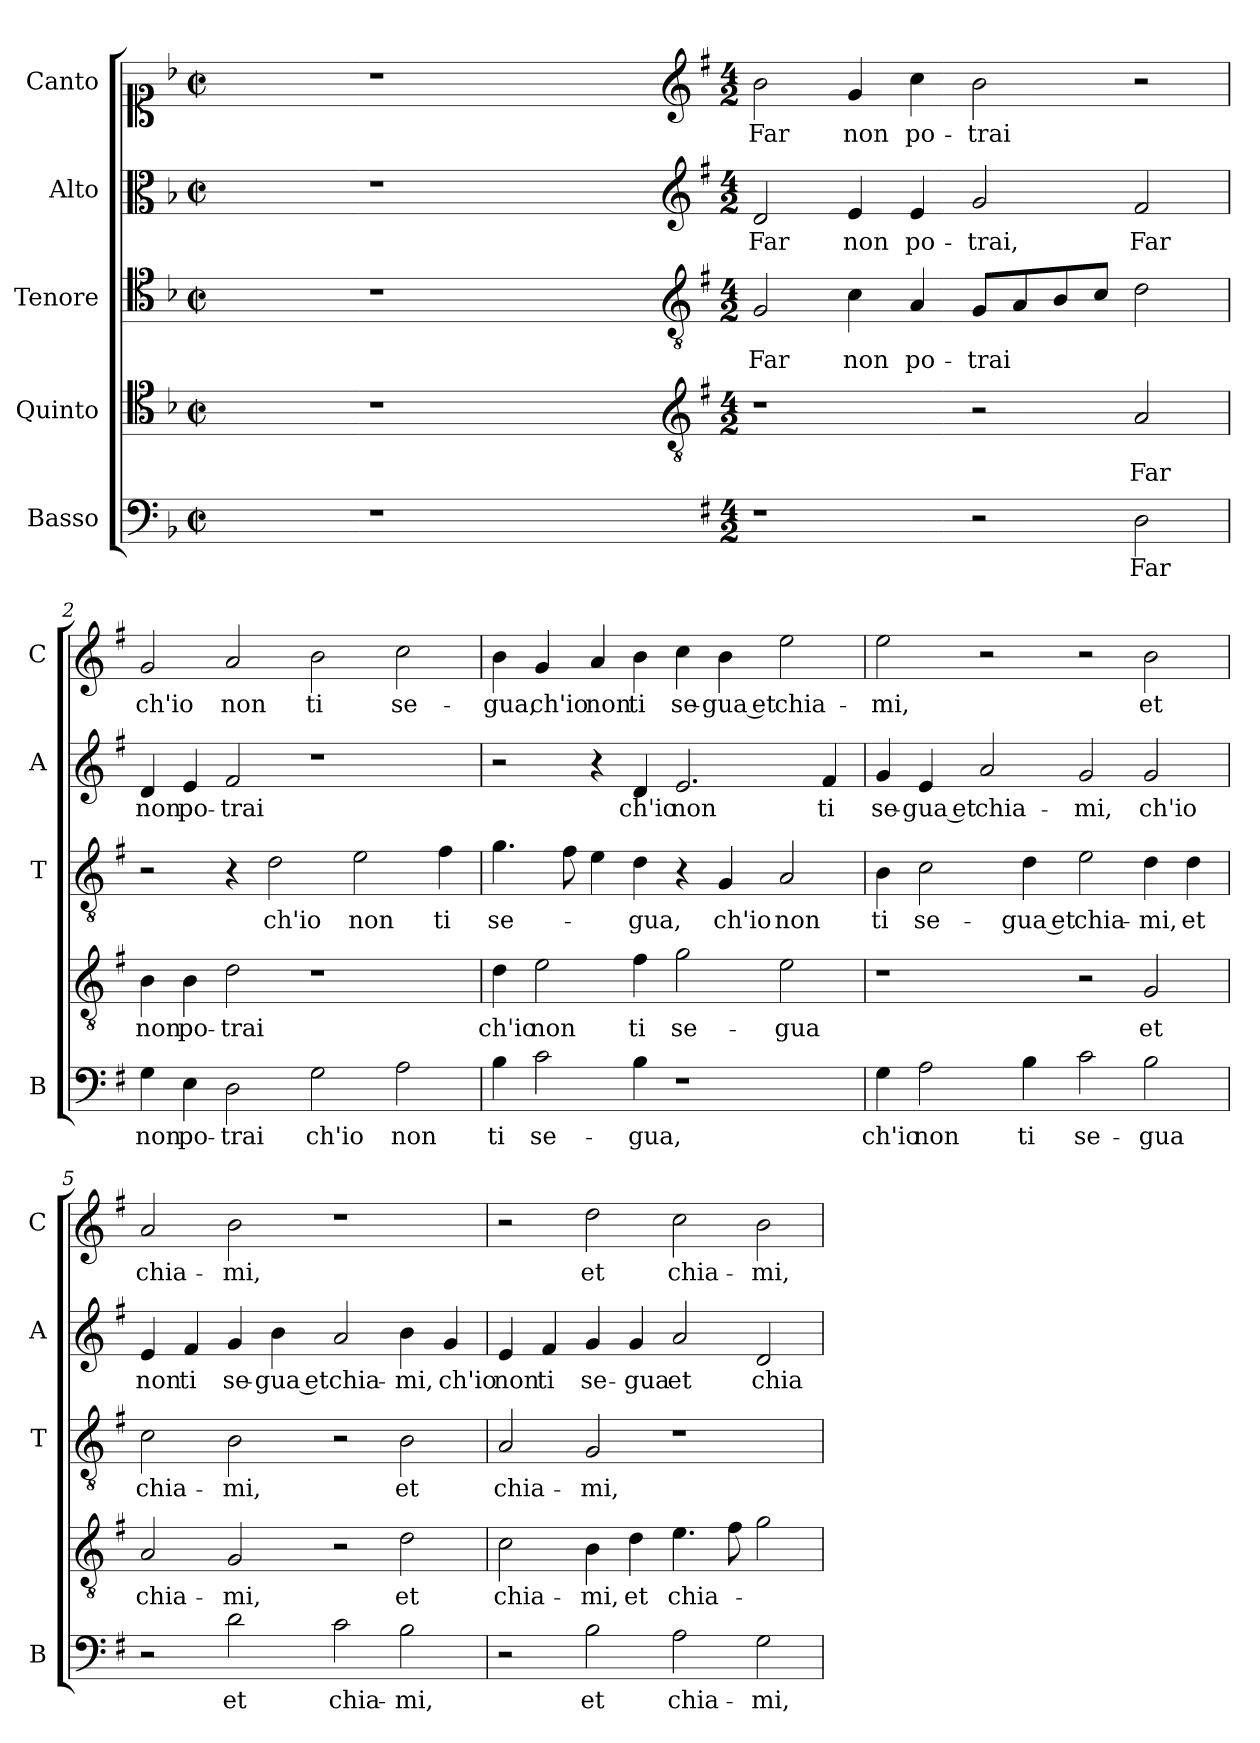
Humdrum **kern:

**kern	**text	**kern	**text	**kern	**text	**kern	**text	**kern	**text
*part5	*part5	*part4	*part4	*part3	*part3	*part2	*part2	*part1	*part1
*staff5	*staff5	*staff4	*staff4	*staff3	*staff3	*staff2	*staff2	*staff1	*staff1
*I"Basso	*	*I"Quinto	*	*I"Tenore	*	*I"Alto	*	*I"Canto	*
*I'B	*	*	*	*I'T	*	*I'A	*	*I'C	*
*clefF4	*	*clefC4	*	*clefC4	*	*clefC3	*	*clefC1	*
*k[b-]	*	*k[b-]	*	*k[b-]	*	*k[b-]	*	*k[b-]	*
*F:	*	*F:	*	*F:	*	*F:	*	*F:	*
*M2/2	*	*M2/2	*	*M2/2	*	*M2/2	*	*M2/2	*
*met(c|)	*	*met(c|)	*	*met(c|)	*	*met(c|)	*	*met(c|)	*
=	=	=	=	=	=	=	=	=	=
1ryy	.	1ryy	.	1ryy	.	1ryy	.	1ryy	.
=1X-	=1X-	=1X-	=1X-	=1X-	=1X-	=1X-	=1X-	=1X-	=1X-
1r	.	1r	.	1r	.	1r	.	1r	.
1ryy	.	1ryy	.	1ryy	.	1ryy	.	1ryy	.
=1-	=1-	=1-	=1-	=1-	=1-	=1-	=1-	=1-	=1-
*	*	*clefGv2	*	*clefGv2	*	*clefG2	*	*clefG2	*
*k[f#]	*	*k[f#]	*	*k[f#]	*	*k[f#]	*	*k[f#]	*
*G:	*	*G:	*	*G:	*	*G:	*	*G:	*
*M4/2	*	*M4/2	*	*M4/2	*	*M4/2	*	*M4/2	*
!	!	!	!	!	!LO:LY:b	!	!LO:LY:b	!	!LO:LY:b
1r	.	1r	.	2G/	Far	2d/	Far	2b\	Far
!	!	!	!	!	!LO:LY:b	!	!LO:LY:b	!	!LO:LY:b
.	.	.	.	4c\	non	4e/	non	4g/	non
!	!	!	!	!	!LO:LY:b	!	!LO:LY:b	!	!LO:LY:b
.	.	.	.	4A/	po-	4e/	po-	4cc\	po-
!	!	!	!	!	!LO:LY:b	!	!LO:LY:b	!	!LO:LY:b
2r	.	2r	.	8G/L	-trai	2g/	-trai,	2b\	-trai
.	.	.	.	8A/	.	.	.	.	.
.	.	.	.	8B/	.	.	.	.	.
.	.	.	.	8c/J	.	.	.	.	.
!	!LO:LY:b	!	!LO:LY:b	!	!	!	!LO:LY:b	!	!
2D\	Far	2A/	Far	2d\	.	2f#/	Far	2r	.
=2	=2	=2	=2	=2	=2	=2	=2	=2	=2
!	!LO:LY:b	!	!LO:LY:b	!	!	!	!LO:LY:b	!	!LO:LY:b
4G\	non	4B\	non	2r	.	4d/	non	2g/	ch'io
!	!LO:LY:b	!	!LO:LY:b	!	!	!	!LO:LY:b	!	!
4E\	po-	4B\	po-	.	.	4e/	po-	.	.
!	!LO:LY:b	!	!LO:LY:b	!	!	!	!LO:LY:b	!	!LO:LY:b
2D\	-trai	2d\	-trai	4r	.	2f#/	-trai	2a/	non
!	!	!	!	!	!LO:LY:b	!	!	!	!
.	.	.	.	2d\	ch'io	.	.	.	.
!	!LO:LY:b	!	!	!	!	!	!	!	!LO:LY:b
2G\	ch'io	1r	.	.	.	1r	.	2b\	ti
!	!	!	!	!	!LO:LY:b	!	!	!	!
.	.	.	.	2e\	non	.	.	.	.
!	!LO:LY:b	!	!	!	!	!	!	!	!LO:LY:b
2A\	non	.	.	.	.	.	.	2cc\	se-
!	!	!	!	!	!LO:LY:b	!	!	!	!
.	.	.	.	4f#\	ti	.	.	.	.
=3	=3	=3	=3	=3	=3	=3	=3	=3	=3
!	!LO:LY:b	!	!LO:LY:b	!	!LO:LY:b	!	!	!	!LO:LY:b
4B\	ti	4d\	ch'io	4.g\	se-	2r	.	4b\	-gua,
!	!LO:LY:b	!	!LO:LY:b	!	!	!	!	!	!LO:LY:b
2c\	se-	2e\	non	.	.	.	.	4g/	ch'io
.	.	.	.	8f#\	.	.	.	.	.
!	!	!	!	!	!	!	!	!	!LO:LY:b
.	.	.	.	4e\	.	4r	.	4a/	non
!	!LO:LY:b	!	!LO:LY:b	!	!LO:LY:b	!	!LO:LY:b	!	!LO:LY:b
4B\	-gua,	4f#\	ti	4d\	-gua,	4d/	ch'io	4b\	ti
!	!	!	!LO:LY:b	!	!	!	!LO:LY:b	!	!LO:LY:b
1r	.	2g\	se-	4r	.	2.e/	non	4cc\	se-
!	!	!	!	!	!LO:LY:b	!	!	!	!LO:LY:b
.	.	.	.	4G/	ch'io	.	.	4b\	-gua et
!	!	!	!LO:LY:b	!	!LO:LY:b	!	!	!	!LO:LY:b
.	.	2e\	-gua	2A/	non	.	.	2ee\	chia-
!	!	!	!	!	!	!	!LO:LY:b	!	!
.	.	.	.	.	.	4f#/	ti	.	.
!!LO:LB:g=z
=4	=4	=4	=4	=4	=4	=4	=4	=4	=4
!	!LO:LY:b	!	!	!	!LO:LY:b	!	!LO:LY:b	!	!LO:LY:b
4G\	ch'io	1r	.	4B\	ti	4g/	se-	2ee\	-mi,
!	!LO:LY:b	!	!	!	!LO:LY:b	!	!LO:LY:b	!	!
2A\	non	.	.	2c\	se-	4e/	-gua et	.	.
!	!	!	!	!	!	!	!LO:LY:b	!	!
.	.	.	.	.	.	2a/	chia-	2r	.
!	!LO:LY:b	!	!	!	!LO:LY:b	!	!	!	!
4B\	ti	.	.	4d\	-gua et	.	.	.	.
!	!LO:LY:b	!	!	!	!LO:LY:b	!	!LO:LY:b	!	!
2c\	se-	2r	.	2e\	chia-	2g/	-mi,	2r	.
!	!LO:LY:b	!	!LO:LY:b	!	!LO:LY:b	!	!LO:LY:b	!	!LO:LY:b
2B\	-gua	2G/	et	4d\	-mi,	2g/	ch'io	2b\	et
!	!	!	!	!	!LO:LY:b	!	!	!	!
.	.	.	.	4d\	et	.	.	.	.
=5	=5	=5	=5	=5	=5	=5	=5	=5	=5
!	!	!	!LO:LY:b	!	!LO:LY:b	!	!LO:LY:b	!	!LO:LY:b
2r	.	2A/	chia-	2c\	chia-	4e/	non	2a/	chia-
!	!	!	!	!	!	!	!LO:LY:b	!	!
.	.	.	.	.	.	4f#/	ti	.	.
!	!LO:LY:b	!	!LO:LY:b	!	!LO:LY:b	!	!LO:LY:b	!	!LO:LY:b
2d\	et	2G/	-mi,	2B\	-mi,	4g/	se-	2b\	-mi,
!	!	!	!	!	!	!	!LO:LY:b	!	!
.	.	.	.	.	.	4b\	-gua et	.	.
!	!LO:LY:b	!	!	!	!	!	!LO:LY:b	!	!
2c\	chia-	2r	.	2r	.	2a/	chia-	1r	.
!	!LO:LY:b	!	!LO:LY:b	!	!LO:LY:b	!	!LO:LY:b	!	!
2B\	-mi,	2d\	et	2B\	et	4b\	-mi,	.	.
!	!	!	!	!	!	!	!LO:LY:b	!	!
.	.	.	.	.	.	4g/	ch'io	.	.
=6	=6	=6	=6	=6	=6	=6	=6	=6	=6
!	!	!	!LO:LY:b	!	!LO:LY:b	!	!LO:LY:b	!	!
2r	.	2c\	chia-	2A/	chia-	4e/	non	2r	.
!	!	!	!	!	!	!	!LO:LY:b	!	!
.	.	.	.	.	.	4f#/	ti	.	.
!	!LO:LY:b	!	!LO:LY:b	!	!LO:LY:b	!	!LO:LY:b	!	!LO:LY:b
2B\	et	4B\	-mi,	2G/	-mi,	4g/	se-	2dd\	et
!	!	!	!LO:LY:b	!	!	!	!LO:LY:b	!	!
.	.	4d\	et	.	.	4g/	-gua	.	.
!	!LO:LY:b	!	!LO:LY:b	!	!	!	!LO:LY:b	!	!LO:LY:b
2A\	chia-	4.e\	chia-	1r	.	2a/	et	2cc\	chia-
.	.	8f#\	.	.	.	.	.	.	.
!	!LO:LY:b	!	!	!	!	!	!LO:LY:b	!	!LO:LY:b
2G\	-mi,	2g\	.	.	.	2d/	chia-	2b\	-mi,
=	=	=	=	=	=	=	=	=	=
*-	*-	*-	*-	*-	*-	*-	*-	*-	*-
